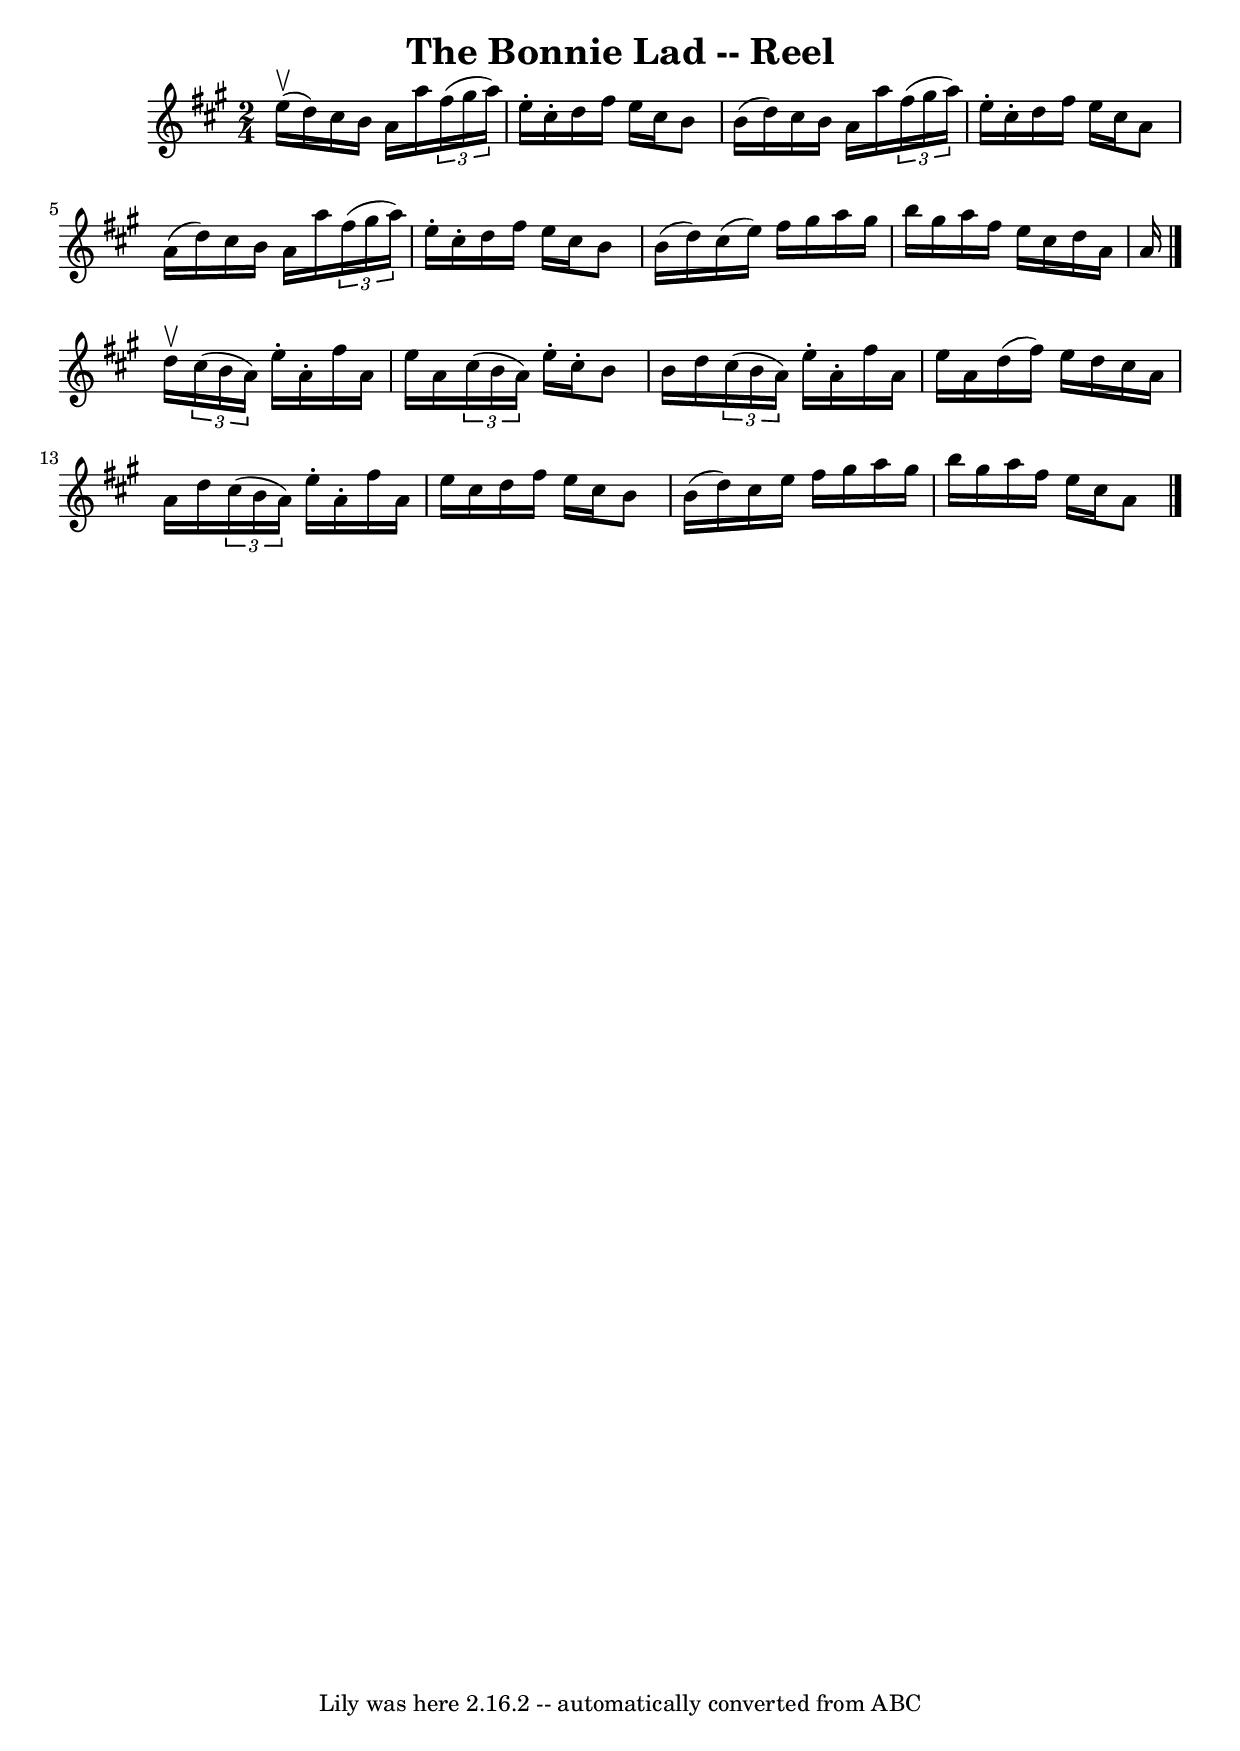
\version "2.16.2"
\include "Mammoth.ily"
\header {
  %% book = "Ryan's Mammoth Collection"
  crossRefNumber = "1"
  footnotes = ""
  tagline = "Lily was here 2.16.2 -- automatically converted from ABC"
  title = "The Bonnie Lad -- Reel"

}
voicedefault =  {


  \time 2/4 
  \key a \major e''16^\upbow(d''16) |
  cis''16 b'16 
  a'16 a''16    \times 2/3 { fis''16 (gis''16 a''16) 
			   } e''16 
  -. cis''16 -. |
  d''16 fis''16 e''16 cis''16 b'8 b'16 
  (d''16) |
  cis''16 b'16 a'16 a''16    \times 2/3 {   
    fis''16 (gis''16 a''16) 
  } e''16 -. cis''16 -. |
  d''16    
  fis''16 e''16 cis''16 a'8 a'16 (d''16) |
  cis''16   
  b'16 a'16 a''16    \times 2/3 { fis''16 (gis''16 a''16) 
				}   
  e''16 -. cis''16 -. |
  d''16 fis''16 e''16 cis''16 b'8    
  b'16 (d''16) |
  cis''16 (e''16) fis''16 gis''16    
  a''16 gis''16 b''16 gis''16  |
  a''16 fis''16 e''16    
  cis''16 d''16 a'16 a'16  \bar "|." d''16^\upbow |
  
  \times 2/3 { cis''16 (b'16 a'16) 
	     } e''16 -. a'16 -. fis''16    
  a'16 e''16 a'16  |
  \times 2/3 { cis''16 (b'16 a'16) 
	     } 
  e''16 -. cis''16 -. b'8 b'16 d''16  |
  \times 2/3 {   
    cis''16 (b'16 a'16) 
  } e''16 -. a'16 -. fis''16 a'16 e''16  
  a'16  |
  d''16 (fis''16) e''16 d''16 cis''16 a'16    
  a'16 d''16  |
  \times 2/3 { cis''16 (b'16 a'16) 
	     }   
  e''16 -. a'16 -. fis''16 a'16 e''16 cis''16  |
  d''16    
  fis''16 e''16 cis''16 b'8 b'16 (d''16) |
  cis''16    
  e''16 fis''16 gis''16 a''16 gis''16 b''16 gis''16  |
  
  a''16 fis''16 e''16 cis''16 a'8    \bar "|."   

}

\score{
  <<

    \context Staff="default"
    {
      \voicedefault 
      
    }

  >>
  \layout {
    
  }
  \midi {
  }

}
